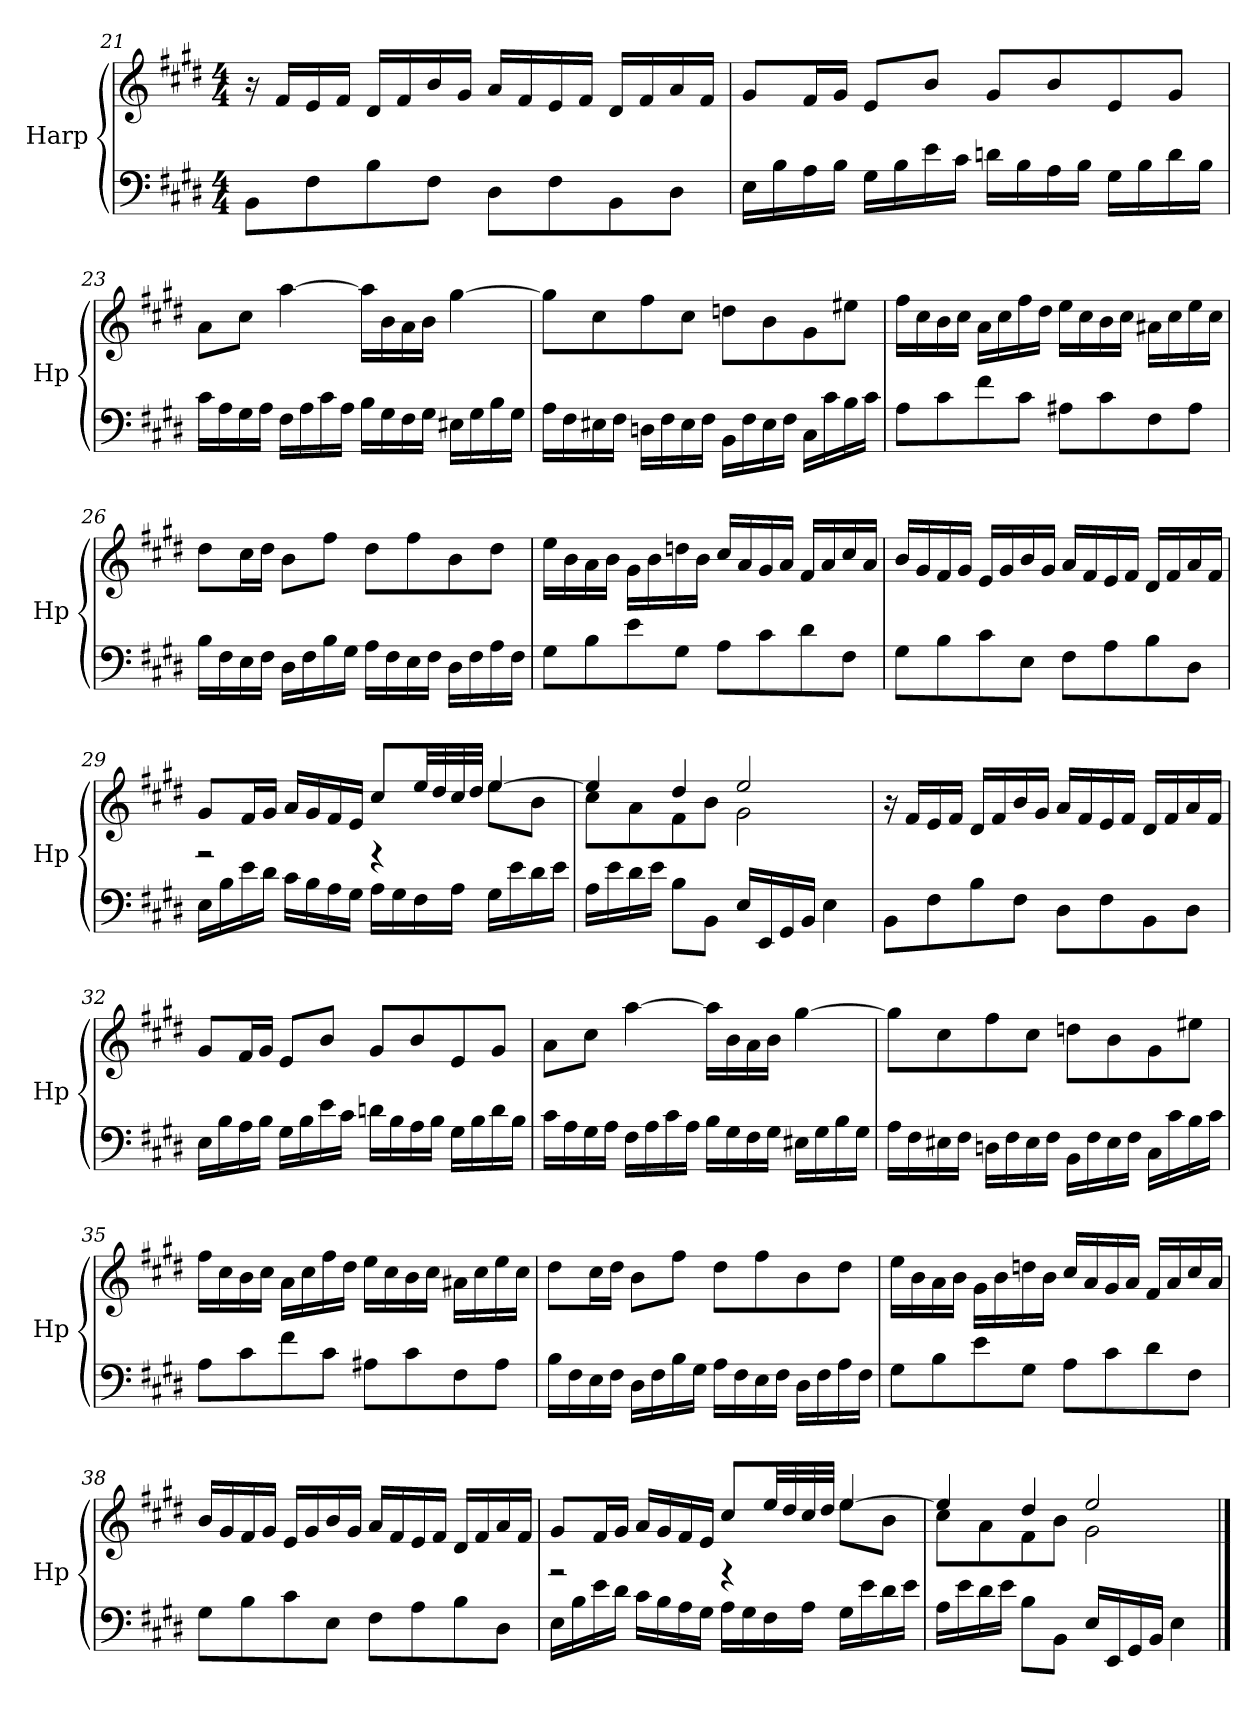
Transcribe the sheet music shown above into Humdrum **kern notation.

**kern	**kern
*part1	*part1
*staff2	*staff1
*I"Harp	*
*I'Hp	*
!!LO:LB:g=z
*clefF4	*clefG2
*k[f#c#g#d#]	*k[f#c#g#d#]
*M4/4	*M4/4
=21	=21
8BB\L	16r
.	16f#/LL
8F#\	16e/
.	16f#/JJ
8B\	16d#/LL
.	16f#/
8F#\J	16b/
.	16g#/JJ
8D#\L	16a/LL
.	16f#/
8F#\	16e/
.	16f#/JJ
8BB\	16d#/LL
.	16f#/
8D#\J	16a/
.	16f#/JJ
=22	=22
16E\LL	8g#/L
16B\	.
16A\	16f#/L
16B\JJ	16g#/JJ
16G#\LL	8e/L
16B\	.
16e\	8b/J
16c#\JJ	.
16dn\LL	8g#/L
16B\	.
16A\	8b/
16B\JJ	.
16G#\LL	8e/
16B\	.
16d\	8g#/J
16B\JJ	.
!!LO:PB:g=z
=23	=23
16c#\LL	8a\L
16A\	.
16G#\	8cc#\J
16A\JJ	.
16F#\LL	[4aa\
16A\	.
16c#\	.
16A\JJ	.
16B\LL	16aa\LL]
16G#\	16b\
16F#\	16a\
16G#\JJ	16b\JJ
16E#X\LL	[4gg#\
16G#\	.
16B\	.
16G#\JJ	.
=24	=24
16A\LL	8gg#\L]
16F#\	.
16E#X\	8cc#\
16F#\JJ	.
16Dn\LL	8ff#\
16F#\	.
16E#\	8cc#\J
16F#\JJ	.
16BB\LL	8ddn\L
16F#\	.
16E#\	8b\
16F#\JJ	.
16C#\LL	8g#\
16c#\	.
16B\	8ee#X\J
16c#\JJ	.
!!LO:LB:g=z
=25	=25
8A\L	16ff#\LL
.	16cc#\
8c#\	16b\
.	16cc#\JJ
8f#\	16a\LL
.	16cc#\
8c#\J	16ff#\
.	16dd#\JJ
8A#X\L	16ee\LL
.	16cc#\
8c#\	16b\
.	16cc#\JJ
8F#\	16a#X\LL
.	16cc#\
8A#\J	16ee\
.	16cc#\JJ
=26	=26
16B\LL	8dd#\L
16F#\	.
16E\	16cc#\L
16F#\JJ	16dd#\JJ
16D#\LL	8b\L
16F#\	.
16B\	8ff#\J
16G#\JJ	.
16A\LL	8dd#\L
16F#\	.
16E\	8ff#\
16F#\JJ	.
16D#\LL	8b\
16F#\	.
16A\	8dd#\J
16F#\JJ	.
!!LO:LB:g=z
=27	=27
8G#\L	16ee\LL
.	16b\
8B\	16a\
.	16b\JJ
8e\	16g#\LL
.	16b\
8G#\J	16ddn\
.	16b\JJ
8A\L	16cc#/LL
.	16a/
8c#\	16g#/
.	16a/JJ
8d#\	16f#/LL
.	16a/
8F#\J	16cc#/
.	16a/JJ
=28	=28
8G#\L	16b/LL
.	16g#/
8B\	16f#/
.	16g#/JJ
8c#\	16e/LL
.	16g#/
8E\J	16b/
.	16g#/JJ
8F#\L	16a/LL
.	16f#/
8A\	16e/
.	16f#/JJ
8B\	16d#/LL
.	16f#/
8D#\J	16a/
.	16f#/JJ
!!LO:LB:g=z
=29	=29
*	*^
16E\LL	8g#/L	2rF
16B\	.	.
16e\	16f#/L	.
16d#\JJ	16g#/JJ	.
16c#\LL	16a/LL	.
16B\	16g#/	.
16A\	16f#/	.
16G#\JJ	16e/JJ	.
16A\LL	8cc#/L	4rF
16G#\	.	.
16F#\	32ee/LL	.
.	32dd#/	.
16A\JJ	32cc#/	.
.	32dd#/JJJ	.
16G#\LL	[4ee/	8ee\L
16e\	.	.
16d#\	.	8b\J
16e\JJ	.	.
=30	=30	=30
16A\LL	4ee/]	8cc#\L
16e\	.	.
16d#\	.	8a\
16e\JJ	.	.
8B\L	4dd#/	8f#\
8BB\J	.	8b\J
16E/LL	2ee/	2g#\
16EE/	.	.
16GG#/	.	.
16BB/JJ	.	.
4E\	.	.
*	*v	*v
!!LO:LB:g=z
=31	=31
8BB\L	16r
.	16f#/LL
8F#\	16e/
.	16f#/JJ
8B\	16d#/LL
.	16f#/
8F#\J	16b/
.	16g#/JJ
8D#\L	16a/LL
.	16f#/
8F#\	16e/
.	16f#/JJ
8BB\	16d#/LL
.	16f#/
8D#\J	16a/
.	16f#/JJ
=32	=32
16E\LL	8g#/L
16B\	.
16A\	16f#/L
16B\JJ	16g#/JJ
16G#\LL	8e/L
16B\	.
16e\	8b/J
16c#\JJ	.
16dn\LL	8g#/L
16B\	.
16A\	8b/
16B\JJ	.
16G#\LL	8e/
16B\	.
16d\	8g#/J
16B\JJ	.
!!LO:LB:g=z
=33	=33
16c#\LL	8a\L
16A\	.
16G#\	8cc#\J
16A\JJ	.
16F#\LL	[4aa\
16A\	.
16c#\	.
16A\JJ	.
16B\LL	16aa\LL]
16G#\	16b\
16F#\	16a\
16G#\JJ	16b\JJ
16E#X\LL	[4gg#\
16G#\	.
16B\	.
16G#\JJ	.
=34	=34
16A\LL	8gg#\L]
16F#\	.
16E#X\	8cc#\
16F#\JJ	.
16Dn\LL	8ff#\
16F#\	.
16E#\	8cc#\J
16F#\JJ	.
16BB\LL	8ddn\L
16F#\	.
16E#\	8b\
16F#\JJ	.
16C#\LL	8g#\
16c#\	.
16B\	8ee#X\J
16c#\JJ	.
!!LO:PB:g=z
=35	=35
8A\L	16ff#\LL
.	16cc#\
8c#\	16b\
.	16cc#\JJ
8f#\	16a\LL
.	16cc#\
8c#\J	16ff#\
.	16dd#\JJ
8A#X\L	16ee\LL
.	16cc#\
8c#\	16b\
.	16cc#\JJ
8F#\	16a#X\LL
.	16cc#\
8A#\J	16ee\
.	16cc#\JJ
=36	=36
16B\LL	8dd#\L
16F#\	.
16E\	16cc#\L
16F#\JJ	16dd#\JJ
16D#\LL	8b\L
16F#\	.
16B\	8ff#\J
16G#\JJ	.
16A\LL	8dd#\L
16F#\	.
16E\	8ff#\
16F#\JJ	.
16D#\LL	8b\
16F#\	.
16A\	8dd#\J
16F#\JJ	.
!!LO:LB:g=z
=37	=37
8G#\L	16ee\LL
.	16b\
8B\	16a\
.	16b\JJ
8e\	16g#\LL
.	16b\
8G#\J	16ddn\
.	16b\JJ
8A\L	16cc#/LL
.	16a/
8c#\	16g#/
.	16a/JJ
8d#\	16f#/LL
.	16a/
8F#\J	16cc#/
.	16a/JJ
=38	=38
8G#\L	16b/LL
.	16g#/
8B\	16f#/
.	16g#/JJ
8c#\	16e/LL
.	16g#/
8E\J	16b/
.	16g#/JJ
8F#\L	16a/LL
.	16f#/
8A\	16e/
.	16f#/JJ
8B\	16d#/LL
.	16f#/
8D#\J	16a/
.	16f#/JJ
!!LO:LB:g=z
=39	=39
*	*^
16E\LL	8g#/L	2rF
16B\	.	.
16e\	16f#/L	.
16d#\JJ	16g#/JJ	.
16c#\LL	16a/LL	.
16B\	16g#/	.
16A\	16f#/	.
16G#\JJ	16e/JJ	.
16A\LL	8cc#/L	4rF
16G#\	.	.
16F#\	32ee/LL	.
.	32dd#/	.
16A\JJ	32cc#/	.
.	32dd#/JJJ	.
16G#\LL	[4ee/	8ee\L
16e\	.	.
16d#\	.	8b\J
16e\JJ	.	.
=40	=40	=40
16A\LL	4ee/]	8cc#\L
16e\	.	.
16d#\	.	8a\
16e\JJ	.	.
8B\L	4dd#/	8f#\
8BB\J	.	8b\J
16E/LL	2ee/	2g#\
16EE/	.	.
16GG#/	.	.
16BB/JJ	.	.
4E\	.	.
*	*v	*v
==	==
*-	*-
